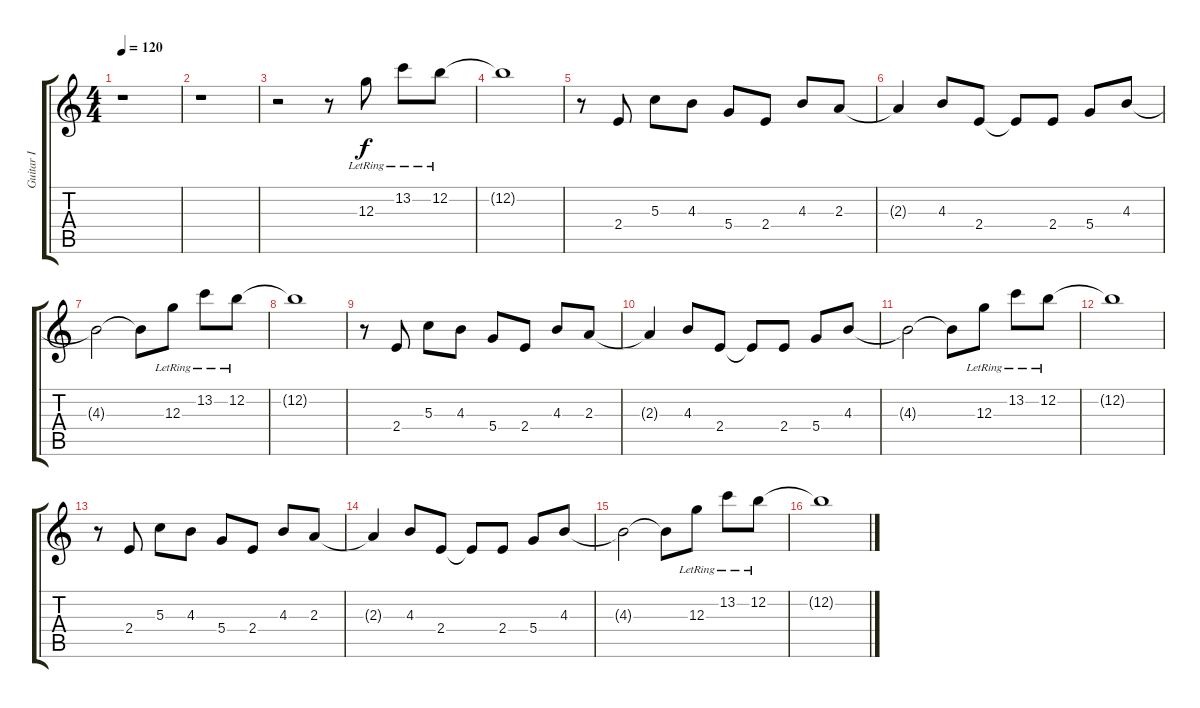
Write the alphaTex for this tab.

\track ("Guitar I" "Guitar I") {instrument overdrivenguitar}
\staff {score tabs}
\tuning (E4 B3 G3 D3 A2 E2) {hide}
\ts (4 4)
\tempo 120
\clef g2
\ks c
r.1{dy f} |
r.1 |
r.2 r.8 12.3{lr}.8 13.2{lr}.8 12.2{lr}.8 |
12.2{t}.1 |
r.8 2.4.8 5.3.8 4.3.8 5.4.8 2.4.8 4.3.8 2.3.8 |
2.3{t}.4 4.3.8 2.4.8 2.4{t}.8 2.4.8 5.4.8 4.3.8 |
4.3{t}.2 4.3{t}.8 12.3{lr}.8 13.2{lr}.8 12.2{lr}.8 |
12.2{t}.1 |
r.8 2.4.8 5.3.8 4.3.8 5.4.8 2.4.8 4.3.8 2.3.8 |
2.3{t}.4 4.3.8 2.4.8 2.4{t}.8 2.4.8 5.4.8 4.3.8 |
4.3{t}.2 4.3{t}.8 12.3{lr}.8 13.2{lr}.8 12.2{lr}.8 |
12.2{t}.1 |
r.8 2.4.8 5.3.8 4.3.8 5.4.8 2.4.8 4.3.8 2.3.8 |
2.3{t}.4 4.3.8 2.4.8 2.4{t}.8 2.4.8 5.4.8 4.3.8 |
4.3{t}.2 4.3{t}.8 12.3{lr}.8 13.2{lr}.8 12.2{lr}.8 |
12.2{t}.1
